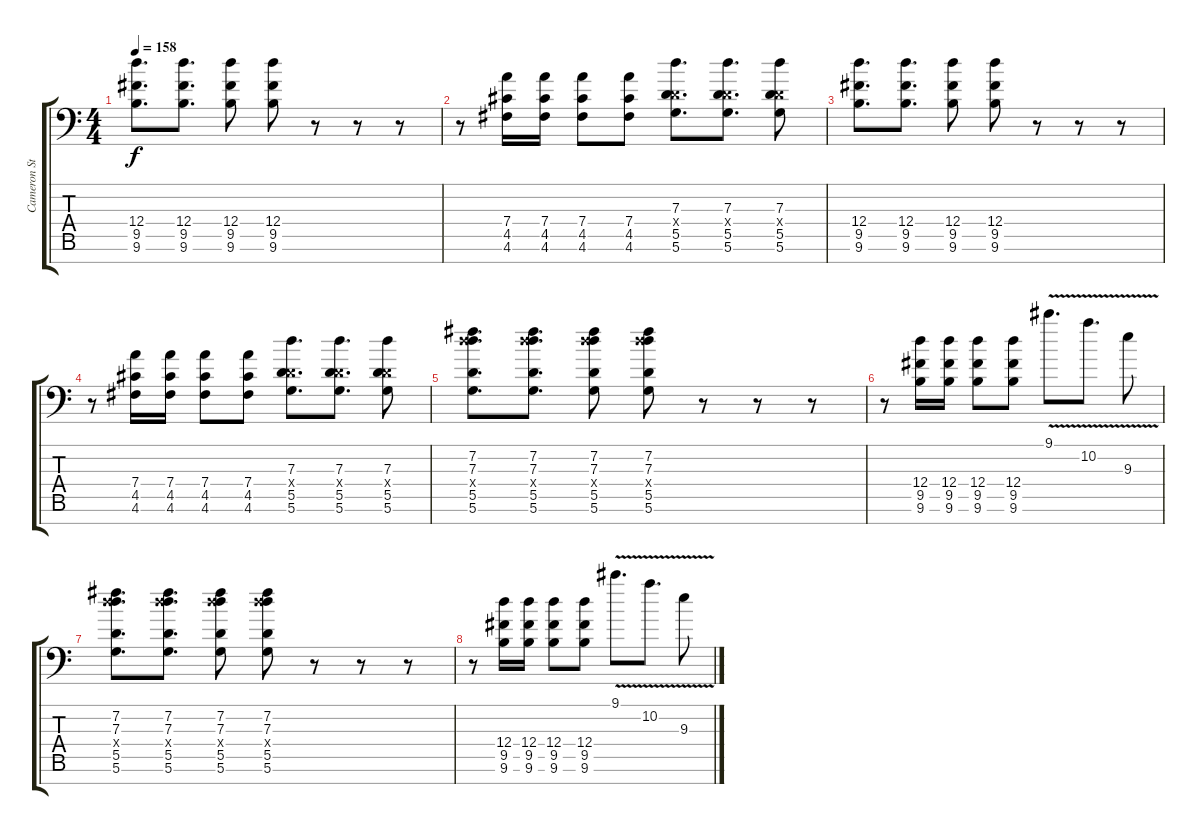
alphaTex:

\track ("Cameron Stucky" "Cameron St") {instrument distortionguitar}
\staff {score tabs}
\tuning (E4 B3 G3 D3 A2 D2 A1) {hide}
\ts (4 4)
\tempo 158
\clef f4
\ks c
(12.4 9.5 9.6).8{d dy f} (12.4 9.5 9.6).8{d} (12.4 9.5 9.6).8 (12.4 9.5 9.6).8 r.8 r.8 r.8 |
r.8 (7.4 4.5 4.6).16 (7.4 4.5 4.6).16 (7.4 4.5 4.6).8 (7.4 4.5 4.6).8 (7.3 0.4{x} 5.5 5.6).8{d} (7.3 0.4{x} 5.5 5.6).8{d} (7.3 0.4{x} 5.5 5.6).8 |
(12.4 9.5 9.6).8{d} (12.4 9.5 9.6).8{d} (12.4 9.5 9.6).8 (12.4 9.5 9.6).8 r.8 r.8 r.8 |
r.8 (7.4 4.5 4.6).16 (7.4 4.5 4.6).16 (7.4 4.5 4.6).8 (7.4 4.5 4.6).8 (7.3 0.4{x} 5.5 5.6).8{d} (7.3 0.4{x} 5.5 5.6).8{d} (7.3 0.4{x} 5.5 5.6).8 |
(7.2 7.3 12.4{x} 5.5 5.6).8{d} (7.2 7.3 12.4{x} 5.5 5.6).8{d} (7.2 7.3 12.4{x} 5.5 5.6).8 (7.2 7.3 12.4{x} 5.5 5.6).8 r.8 r.8 r.8 |
r.8 (12.4 9.5 9.6).16 (12.4 9.5 9.6).16 (12.4 9.5 9.6).8 (12.4 9.5 9.6).8 9.1{v}.8{d} 10.2{v}.8{d} 9.3{v}.8 |
(7.2 7.3 12.4{x} 5.5 5.6).8{d} (7.2 7.3 12.4{x} 5.5 5.6).8{d} (7.2 7.3 12.4{x} 5.5 5.6).8 (7.2 7.3 12.4{x} 5.5 5.6).8 r.8 r.8 r.8 |
r.8 (12.4 9.5 9.6).16 (12.4 9.5 9.6).16 (12.4 9.5 9.6).8 (12.4 9.5 9.6).8 9.1{v}.8{d} 10.2{v}.8{d} 9.3{v}.8
